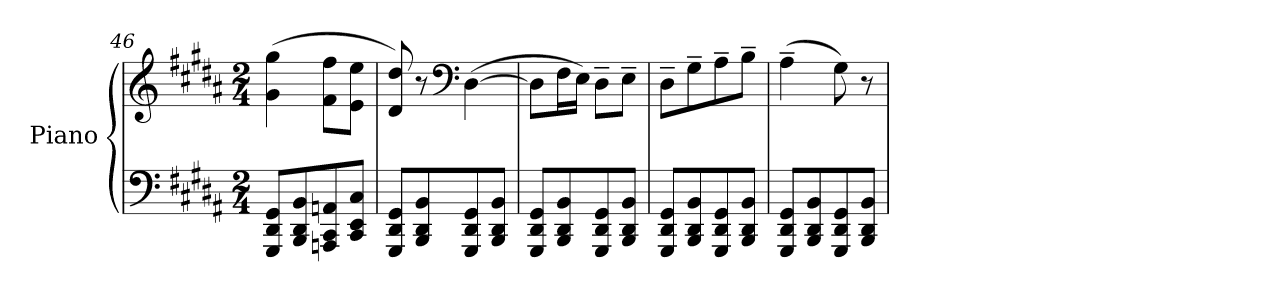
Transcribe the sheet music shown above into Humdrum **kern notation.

**kern	**kern
*part1	*part1
*staff2	*staff1
*I"Piano	*
*I'Pno.	*
*clefF4	*clefG2
*k[f#c#g#d#a#]	*k[f#c#g#d#a#]
*M2/4	*M2/4
=46	=46
8GGG#/ 8DD#/ 8GG#/L	(>4g#\ 4gg#\
8BBB/ 8DD#/ 8BB/	.
8AAAn/ 8CC#/ 8AAn/	8f#\ 8ff#\L
8CC#/ 8EE/ 8C#/J	8e\ 8ee\J
=47	=47
8GGG#/ 8DD#/ 8GG#/L	8d#/ 8dd#/)
8BBB/ 8DD#/ 8BB/	8r
*	*clefF4
8GGG#/ 8DD#/ 8GG#/	(>[4D#\
8BBB/ 8DD#/ 8BB/J	.
=48	=48
8GGG#/ 8DD#/ 8GG#/L	8D#\L]
8BBB/ 8DD#/ 8BB/	16F#\L
.	16E\JJ)
8GGG#/ 8DD#/ 8GG#/	8D#~\L
8BBB/ 8DD#/ 8BB/J	8E~\J
=49	=49
8GGG#/ 8DD#/ 8GG#/L	8D#~\L
8BBB/ 8DD#/ 8BB/	8G#~\
8GGG#/ 8DD#/ 8GG#/	8A#~\
8BBB/ 8DD#/ 8BB/J	8B~\J
=50	=50
8GGG#/ 8DD#/ 8GG#/L	(>4A#~\
8BBB/ 8DD#/ 8BB/	.
8GGG#/ 8DD#/ 8GG#/	8G#\)
8BBB/ 8DD#/ 8BB/J	8r
=	=
*-	*-
